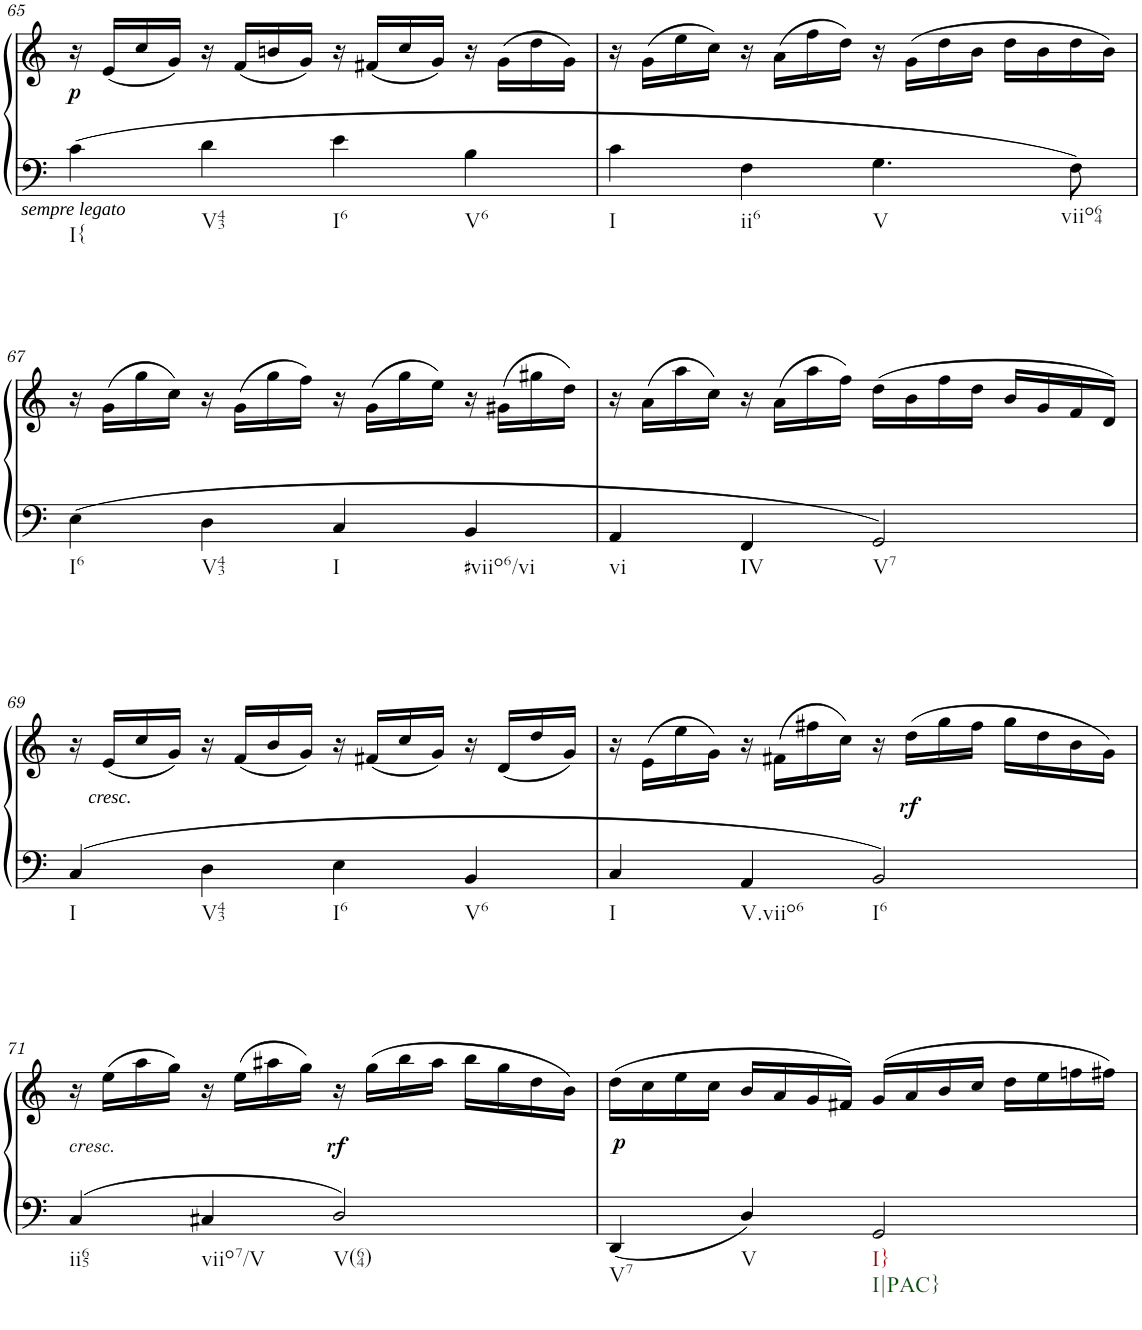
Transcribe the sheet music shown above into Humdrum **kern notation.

**kern	**kern	**dynam
*part1	*part1	*part1
*staff2	*staff1	*staff1/2
*I"Piano	*	*
*I'Pno	*	*
!!LO:PB:g=z
*clefF4	*clefG2	*
*k[]	*k[]	*
*M4/4	*M4/4	*
*met(c|)	*met(c|)	*
=65	=65	=65
!LO:TX:b:t=I{	!	!
!	!	!LO:DY:b=2
!	!	!LO:DY:n=1:b
4c\	16r	other-dynamics p
.	(16e/LL	.
.	16cc/	.
.	16g/JJ)	.
!LO:TX:b:t=V43	!	!
4d\	16r	.
.	(16f/LL	.
.	16bn/	.
.	16g/JJ)	.
!LO:TX:b:t=I6	!	!
4e\	16r	.
.	(16f#X/LL	.
.	16cc/	.
.	16g/JJ)	.
!LO:TX:b:t=V6	!	!
4B\	16r	.
.	(16g\LL	.
.	16dd\	.
.	16g\JJ)	.
=66	=66	=66
!LO:TX:b:t=I	!	!
4c\	16r	.
.	(16g\LL	.
.	16ee\	.
.	16cc\JJ)	.
!LO:TX:b:t=ii6	!	!
4F\	16r	.
.	(16a\LL	.
.	16ff\	.
.	16dd\JJ)	.
!LO:TX:b:t=V	!	!
4.G\	16r	.
.	(16g\LL	.
.	16dd\	.
.	16b\JJ	.
.	16dd\LL	.
.	16b\	.
!LO:TX:b:t=viio64	!	!
8F\	16dd\	.
.	16b\JJ)	.
!!LO:LB:g=z
=67	=67	=67
!LO:TX:b:t=I6	!	!
4E\	16r	.
.	(16g\LL	.
.	16gg\	.
.	16cc\JJ)	.
!LO:TX:b:t=V43	!	!
4D\	16r	.
.	(16g\LL	.
.	16gg\	.
.	16ff\JJ)	.
!LO:TX:b:t=I	!	!
4C/	16r	.
.	(16g\LL	.
.	16gg\	.
.	16ee\JJ)	.
!LO:TX:b:t=#viio6/vi	!	!
4BB/	16r	.
.	(16g#X\LL	.
.	16gg#X\	.
.	16dd\JJ)	.
=68	=68	=68
!LO:TX:b:t=vi	!	!
4AA/	16r	.
.	(16a\LL	.
.	16aa\	.
.	16cc\JJ)	.
!LO:TX:b:t=IV	!	!
4FF/	16r	.
.	(16a\LL	.
.	16aa\	.
.	16ff\JJ)	.
!LO:TX:b:t=V7	!	!
2GG/	(16dd\LL	.
.	16b\	.
.	16ff\	.
.	16dd\JJ	.
.	16b/LL	.
.	16g/	.
.	16f/	.
.	16d/JJ)	.
!!LO:LB:g=z
=69	=69	=69
!LO:TX:b:t=I	!	!
4C/	16r	.
!	!	!LO:DY:b
.	(16e/LL	other-dynamics
.	16cc/	.
.	16g/JJ)	.
!LO:TX:b:t=V43	!	!
4D\	16r	.
.	(16f/LL	.
.	16b/	.
.	16g/JJ)	.
!LO:TX:b:t=I6	!	!
4E\	16r	.
.	(16f#X/LL	.
.	16cc/	.
.	16g/JJ)	.
!LO:TX:b:t=V6	!	!
4BB/	16r	.
.	(16d/LL	.
.	16dd/	.
.	16g/JJ)	.
=70	=70	=70
!LO:TX:b:t=I	!	!
4C/	16r	.
.	(16e\LL	.
.	16ee\	.
.	16g\JJ)	.
!LO:TX:b:t=V.viio6	!	!
4AA/	16r	.
.	(16f#X\LL	.
.	16ff#X\	.
.	16cc\JJ)	.
!LO:TX:b:t=I6	!	!
2BB/	16r	.
!	!	!LO:DY:b
.	(16dd\LL	rf
.	16gg\	.
.	16ff#\JJ	.
.	16gg\LL	.
.	16dd\	.
.	16b\	.
.	16g\JJ)	.
!!LO:LB:g=z
=71	=71	=71
!	!LO:TX:b:i:t=cresc.	!
!LO:TX:b:t=ii65	!	!
4C/	16r	.
.	(16ee\LL	.
.	16aa\	.
.	16gg\JJ)	.
!LO:TX:b:t=viio7/V	!	!
4C#X/	16r	.
.	(16ee\LL	.
.	16aa#X\	.
.	16gg\JJ)	.
!LO:TX:b:t=V(64)	!	!
!	!	!LO:DY:b
2D/	16r	rf
.	(16gg\LL	.
.	16bb\	.
.	16aa#\JJ	.
.	16bb\LL	.
.	16gg\	.
.	16dd\	.
.	16b\JJ)	.
=72	=72	=72
!LO:TX:b:t=V7	!	!
!	!	!LO:DY:b
4DD/	(16dd\LL	p
.	16cc\	.
.	16ee\	.
.	16cc\JJ	.
!LO:TX:b:t=V	!	!
4D/	16b/LL	.
.	16a/	.
.	16g/	.
.	16f#X/JJ)	.
!LO:TX:b:t=I}	!	!
!LO:TX:b:t=I|PAC}	!	!
2GG/	(16g/LL	.
.	16a/	.
.	16b/	.
.	16cc/JJ	.
.	16dd\LL	.
.	16ee\	.
.	16ffn\	.
.	16ff#X\JJ)	.
=	=	=
*-	*-	*-
